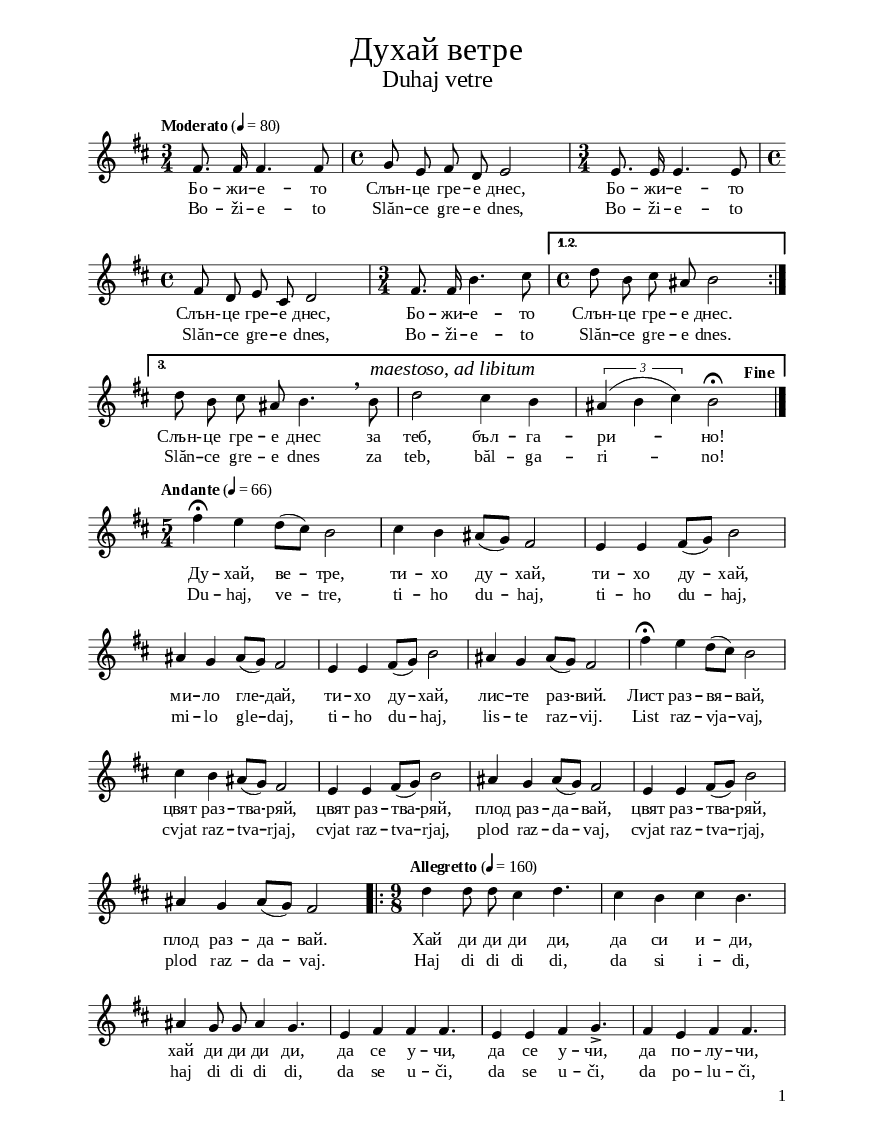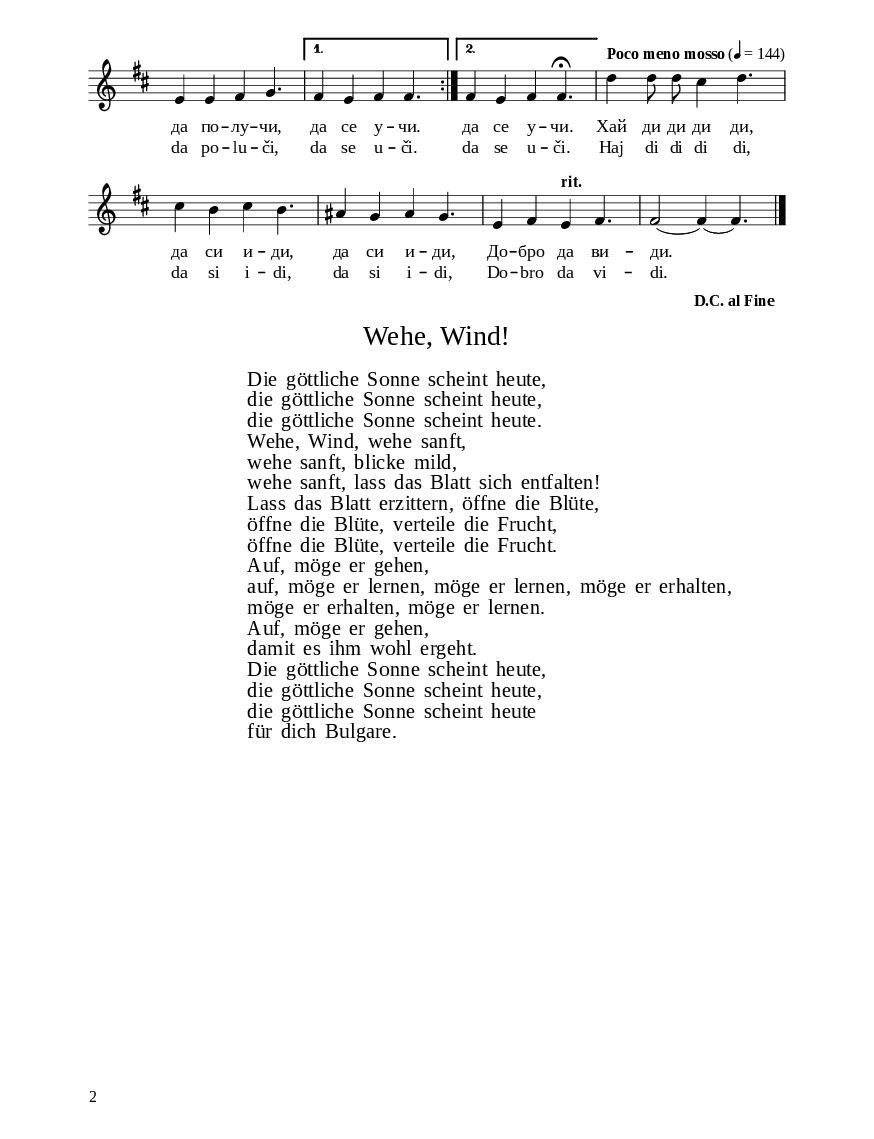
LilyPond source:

\version "2.24.1"

\include "include/globals.ily"

\bookpart {
  \label #'ref136
  \tocItem \markup "Духай ветре –  Duhaj vetre "
  \include "include/bookpart-paper.ily"
  \score {
    \include "include/score-layout.ily"

    \new Voice \relative c' {
      \clef treble
      \key b \minor
      \time 3/4
      \tempoFunc "Moderato" 4 "80"
      \autoBeamOff

      \repeat volta 3 {
        fis8.  fis16  fis4.  fis8 | % 2
        \time 4/4  | % 2
        g8  e8  fis8  d8  e2
        | % 3
        \time 3/4  | % 3
        e8.  e16  e4.  e8 \break | % 4
        \time 4/4  | % 4
        fis8  d8  e8  cis8
        d2 | % 5
        \time 3/4  | % 5
        fis8.  fis16  b4.  cis8
        \time 4/4 |
      }
      \alternative {
        {
          d8  b8  cis8 ais8  b2 | \break
        }
        {
          d8   b8 cis8  ais8  b4. \breathe b8 |
          \mark\markup\italic {"                      maestoso, ad libitum"} 
          d2 cis4 b4 | 
          
          
          \tweak direction #up \times 2/3 {
            \once \override Slur.positions = #'(1 . 1)
            \once \override Slur.height-limit = #5.91
            ais4 (  b4  cis4 )
          } 
          \once \override Score.MetronomeMark.outside-staff-priority = #599
          \once \override Score.MetronomeMark.X-extent=#'(-3.5 . 0)
          \tempo "Fine" b2 ^\fermata
        }
      } \break  \bar "|."

      \once \override Staff.TimeSignature.break-visibility = ##(#f #t #t)
      \time 5/4 \tempoFunc "Andante" 4 "66" fis'4 ^\fermata
      e4  d8 [ ( cis8 ) ] b2 | 
      cis4  b4  ais8 ( [  g8 ) ]  fis2 |
      e4  e4 fis8 ( [  g8 ) ] b2 | \break
      ais4 g4  ais8 ( [  g8 ) ]  fis2 |
      e4 e4  fis8 ( [  g8 ) ]  b2 |
      ais4  g4  ais8 ( [  g8 ) ]  fis2 |
      fis'4 ^\fermata  e4  d8 ( [
      cis8 ) ]  b2 | \break  
      cis4 b4  ais8 ( [  g8 ) ]  fis2 |
      e4 e4  fis8 ( [  g8 ) ] b2 |
      ais4  g4  ais8 ( [  g8 ) ]  fis2 |
      e4  e4  fis8 ( [  g8 ) ] b2 | \break 
      ais4  g4  ais8 ( [  g8 ) ]  fis2 |
      \repeat volta 2 {
        \time 9/8 \tempoFunc "     Allegretto" 4 "160"  d'4
        d8  d8  cis4 d4. |
        cis4  b4  cis4 b4. | \break  
        ais4  g8  g8 ais4  g4. |
        e4 fis4 fis4  fis4. | 
        e4  e4  fis4 g4. -> |
        fis4  e4  fis4 fis4. \break  
        e4  e4  fis4  g4.
      }

      \alternative {
        {
          fis4  e4  fis4  fis4.
        }
        {
          fis4  e4  fis4  fis4.^\fermata
        }
      }

      \tempoFunc "Poco meno mosso" 4 "144" d'4 d8 d8 cis4 d4. | \break
      cis4  b4
      cis4  b4.  ais4  g4  ais4
      g4.  e4   fis4
      \tempo "rit." e4  fis4.
      fis2 ~  fis4 ~ fis4.\break  \bar "|."
    }
    
    \addlyrics {
      Бо -- жи -- е -- то "Слън-" -- це гре --
      е днес, Бо -- жи -- е -- то "Слън-" --
      це гре -- е днес, Бо -- жи -- е --
      то "Слън-"  -- це гре -- е днес. "Слън-" 
      -- це гре -- е днес за теб, бъл --
      га -- ри  --  но! Ду -- хай, ве
      -- тре, ти -- хо ду -- хай, ти
      -- хо ду -- хай, ми -- ло гле
      -- дай, ти -- хо ду -- хай,
      лис -- те раз -- вий. Лист раз
      -- вя -- вай, цвят раз -- тва
      -- ряй, цвят раз -- тва --
      ряй, плод раз -- да -- вай,
      цвят раз -- тва -- ряй, плод
      раз -- да -- вай. Хай ди ди ди
      ди, да си и -- ди, хай ди ди ди
      ди, да се у -- чи, да се у -- чи,
      да по -- лу -- чи, да по -- лу --
      чи, да се у -- чи. да се у -- чи.
      Хай ди ди ди ди, да си и -- ди,
      да си и -- ди, До -- бро да ви --
      ди.}
    \addlyrics {
      Bo -- ži -- e -- to Slăn -- ce gre --
      e dnes, Bo -- ži -- e -- to Slăn --
      ce gre -- e dnes, Bo -- ži -- e --
      to Slăn  -- ce gre -- e dnes. Slăn
      -- ce gre -- e dnes za teb, băl --
      ga -- ri  --  no! Du -- haj, ve
      -- tre, ti -- ho du -- haj, ti
      -- ho du -- haj, mi -- lo gle
      -- daj, ti -- ho du -- haj,
      lis -- te raz -- vij. List raz
      -- vja -- vaj, cvjat raz -- tva
      -- rjaj, cvjat raz -- tva --
      rjaj, plod raz -- da -- vaj,
      cvjat raz -- tva -- rjaj, plod
      raz -- da -- vaj. Haj di di di
      di, da si i -- di, haj di di di
      di, da se u -- či, da se u -- či,
      da po -- lu -- či, da po -- lu --
      či, da se u -- či. da se u -- či.
      Haj di di di di, da si i -- di,
      da si i -- di, Do -- bro da vi --
      di.}

      \header {
        title = \titleFunc "Духай ветре" "Duhaj vetre"
      }

      \midi{}

    } % score

    \markup \dc-one "D.C. al Fine"
    

    % include foreign translation(s) of the song
    \version "2.24.0"

\markup \fill-line { \fontsize #deTitleFontSize "Wehe, Wind!" }
\markup \null
\markup \null
\markup \fontsize #deCoupletFontSize {
  \hspace #14
  \override #`(baseline-skip . ,deCoupletBaselineSkip)

  \column {

    \line { " "Die göttliche Sonne scheint heute,  }

    \line { " "die göttliche Sonne scheint heute,  }

    \line { " "die göttliche Sonne scheint heute. }

    \line { " "Wehe, Wind, wehe sanft,  }

    \line { " "wehe sanft, blicke mild, }

    \line { " "wehe sanft, lass das Blatt sich entfalten! }

    \line { " "Lass das Blatt erzittern, öffne die Blüte,  }

    \line { " "öffne die Blüte, verteile die Frucht, }

    \line { " "öffne die Blüte, verteile die Frucht. }

    \line { " "Auf, möge er gehen, }

    \line { " " auf, möge er lernen, möge er lernen, möge er erhalten, }

    \line { " "möge er erhalten, möge er lernen. }

    \line { " "Auf, möge er gehen,  }

    \line { " "damit es ihm wohl ergeht. }

    \line { " "Die göttliche Sonne scheint heute,  }

    \line { " "die göttliche Sonne scheint heute,  }

    \line { " "die göttliche Sonne scheint heute }
     \line { " "für dich Bulgare. }

  }
}


  } % bookpart
